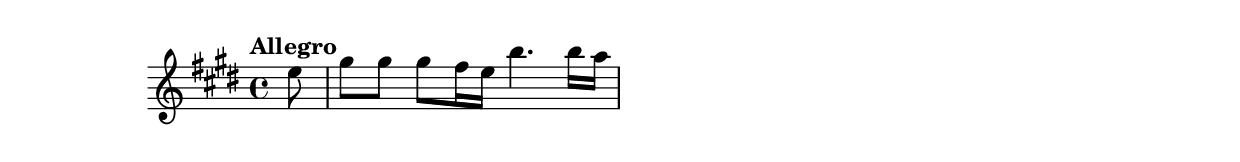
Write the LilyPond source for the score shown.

\relative
{
  \clef treble
  \key e \major
  \time 4/4
  \tempo "Allegro"

  \partial 8 e''8 |
  gis gis gis fis16 e b'4. b16 a |
}
